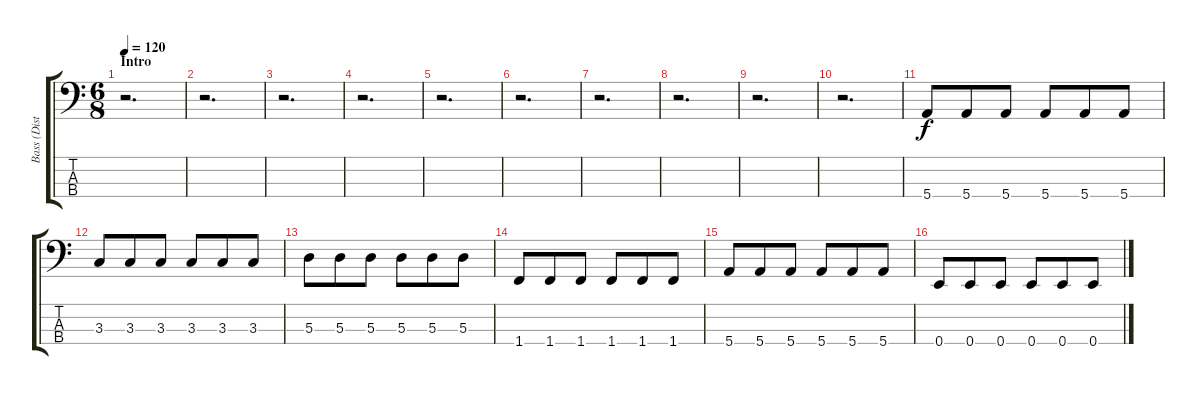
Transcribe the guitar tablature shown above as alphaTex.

\track ("Bass (Distorted)" "Bass (Dist") {instrument electricbassfinger}
\staff {score tabs}
\tuning (G2 D2 A1 E1) {hide}
\ts (6 8)
\section ("" "Intro")
\tempo 120
\clef f4
\ks c
r.2{d dy f instrument electricbassfinger} |
r.2{d} |
r.2{d} |
r.2{d} |
r.2{d} |
r.2{d} |
r.2{d} |
r.2{d} |
r.2{d} |
r.2{d} |
5.4.8 5.4.8 5.4.8 5.4.8 5.4.8 5.4.8 |
3.3.8 3.3.8 3.3.8 3.3.8 3.3.8 3.3.8 |
5.3.8 5.3.8 5.3.8 5.3.8 5.3.8 5.3.8 |
1.4.8 1.4.8 1.4.8 1.4.8 1.4.8 1.4.8 |
5.4.8 5.4.8 5.4.8 5.4.8 5.4.8 5.4.8 |
0.4.8 0.4.8 0.4.8 0.4.8 0.4.8 0.4.8
